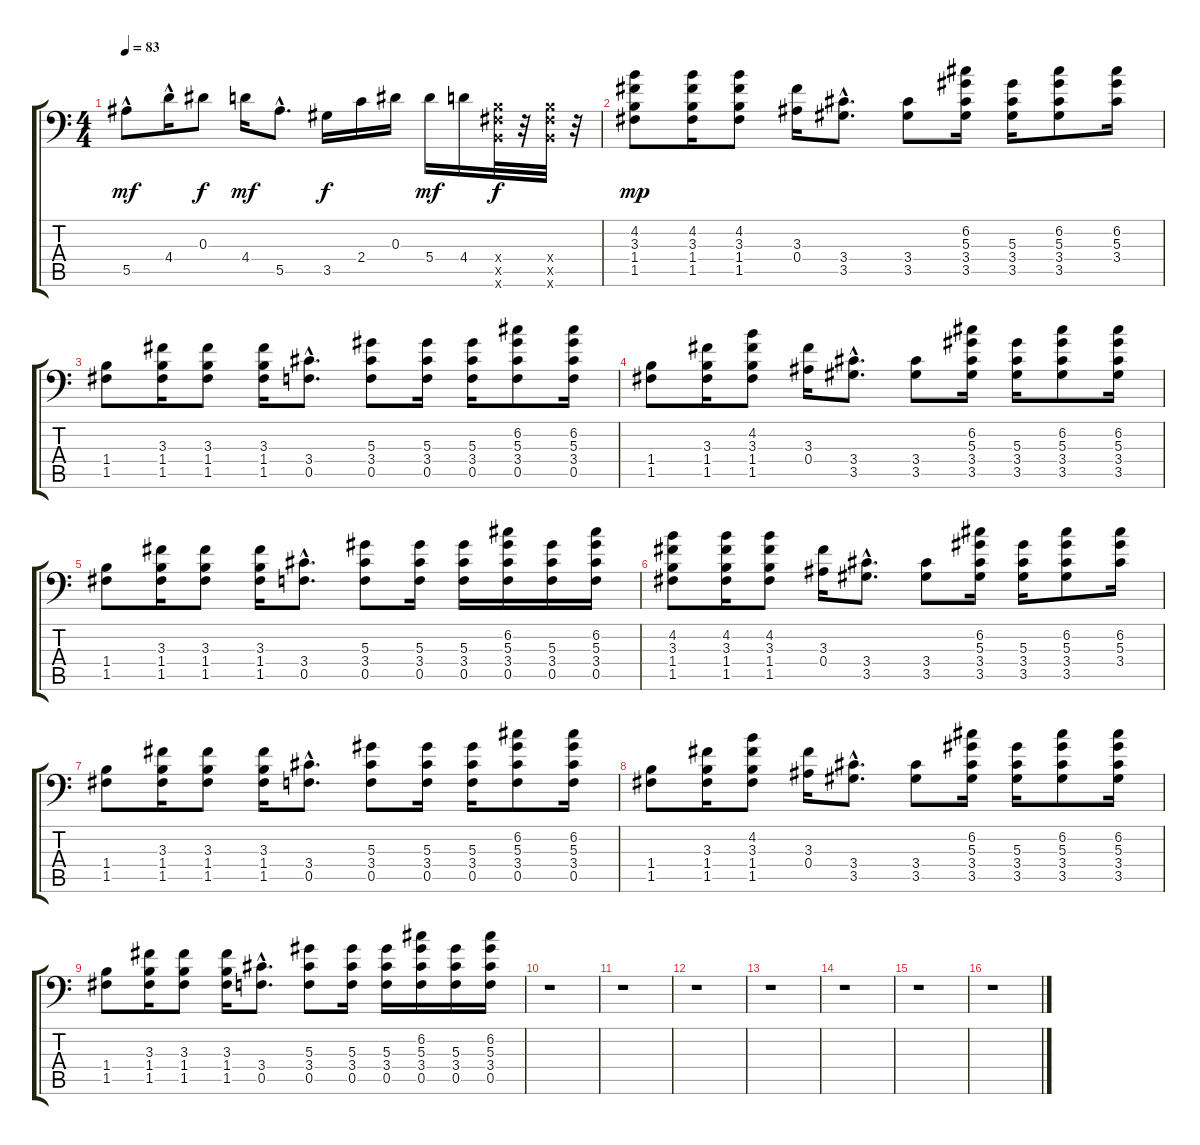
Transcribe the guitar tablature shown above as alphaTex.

\track "" {instrument electricguitarclean}
\staff {score tabs}
\tuning (C4 G3 Eb3 Bb2 F2 Bb1) {hide}
\ts (4 4)
\tempo 83
\clef f4
\ks c
5.5{hac}.8{dy mf} 4.4{hac}.16 0.3.8{dy f} 4.4.16{dy mf} 5.5{hac}.8{d} 3.5.16{dy f} 2.4.16 0.3.16 5.4.16{dy mf} 4.4.16 (1.4{x} 1.5{x} 1.6{x}).32{dy f} r.32 (1.4{x} 1.5{x} 1.6{x}).32 r.32 |
(4.2 3.3 1.4 1.5).8{dy mp} (4.2 3.3 1.4 1.5).16 (4.2 3.3 1.4 1.5).8 (3.3 0.4).16 (3.4{hac} 3.5{hac}).8{d} (3.4 3.5).8 (6.2 5.3 3.4 3.5).16 (5.3 3.4 3.5).16 (6.2 5.3 3.4 3.5).8 (6.2 5.3 3.4).16 |
(1.4 1.5).8 (3.3 1.4 1.5).16 (3.3 1.4 1.5).8 (3.3 1.4 1.5).16 (3.4{hac} 0.5{hac}).8{d} (5.3 3.4 0.5).8 (5.3 3.4 0.5).16 (5.3 3.4 0.5).16 (6.2 5.3 3.4 0.5).8 (6.2 5.3 3.4 0.5).16 |
(1.4 1.5).8 (3.3 1.4 1.5).16 (4.2 3.3 1.4 1.5).8 (3.3 0.4).16 (3.4{hac} 3.5{hac}).8{d} (3.4 3.5).8 (6.2 5.3 3.4 3.5).16 (5.3 3.4 3.5).16 (6.2 5.3 3.4 3.5).8 (6.2 5.3 3.4 3.5).16 |
(1.4 1.5).8 (3.3 1.4 1.5).16 (3.3 1.4 1.5).8 (3.3 1.4 1.5).16 (3.4{hac} 0.5{hac}).8{d} (5.3 3.4 0.5).8 (5.3 3.4 0.5).16 (5.3 3.4 0.5).16 (6.2 5.3 3.4 0.5).16 (5.3 3.4 0.5).16 (6.2 5.3 3.4 0.5).16 |
(4.2 3.3 1.4 1.5).8 (4.2 3.3 1.4 1.5).16 (4.2 3.3 1.4 1.5).8 (3.3 0.4).16 (3.4{hac} 3.5{hac}).8{d} (3.4 3.5).8 (6.2 5.3 3.4 3.5).16 (5.3 3.4 3.5).16 (6.2 5.3 3.4 3.5).8 (6.2 5.3 3.4).16 |
(1.4 1.5).8 (3.3 1.4 1.5).16 (3.3 1.4 1.5).8 (3.3 1.4 1.5).16 (3.4{hac} 0.5{hac}).8{d} (5.3 3.4 0.5).8 (5.3 3.4 0.5).16 (5.3 3.4 0.5).16 (6.2 5.3 3.4 0.5).8 (6.2 5.3 3.4 0.5).16 |
(1.4 1.5).8 (3.3 1.4 1.5).16 (4.2 3.3 1.4 1.5).8 (3.3 0.4).16 (3.4{hac} 3.5{hac}).8{d} (3.4 3.5).8 (6.2 5.3 3.4 3.5).16 (5.3 3.4 3.5).16 (6.2 5.3 3.4 3.5).8 (6.2 5.3 3.4 3.5).16 |
(1.4 1.5).8 (3.3 1.4 1.5).16 (3.3 1.4 1.5).8 (3.3 1.4 1.5).16 (3.4{hac} 0.5{hac}).8{d} (5.3 3.4 0.5).8 (5.3 3.4 0.5).16 (5.3 3.4 0.5).16 (6.2 5.3 3.4 0.5).16 (5.3 3.4 0.5).16 (6.2 5.3 3.4 0.5).16 |
r.1 |
r.1 |
r.1 |
r.1 |
r.1 |
r.1 |
r.1
